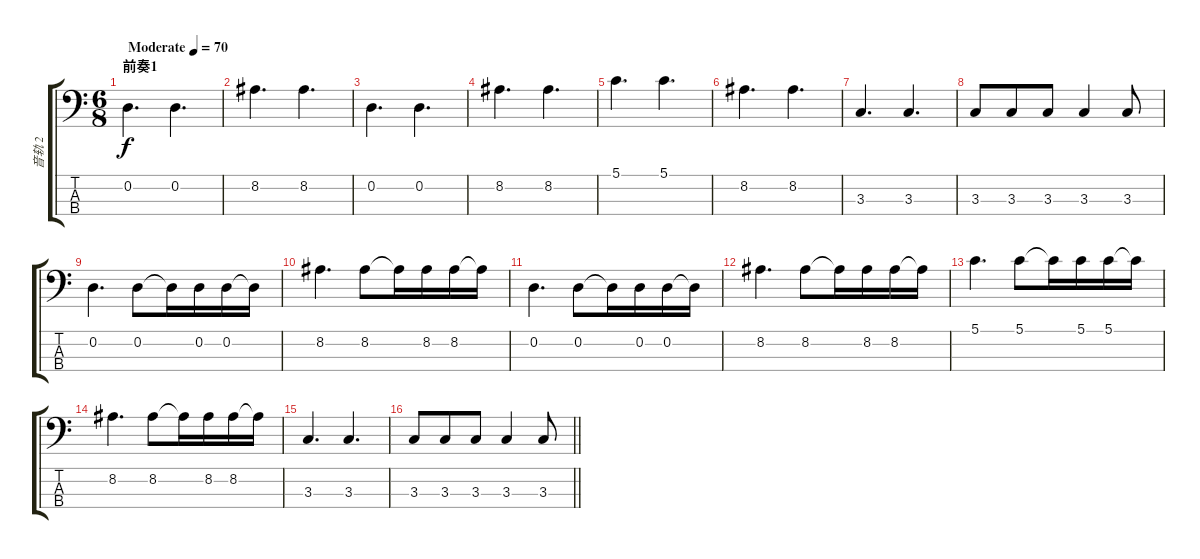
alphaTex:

\track ("音轨 2" "音轨 2") {instrument electricbassfinger}
\staff {score tabs}
\tuning (G2 D2 A1 E1) {hide}
\ts (6 8)
\section ("" "前奏1")
\tempo (70 "Moderate")
\clef f4
\ks c
0.2.4{d dy f instrument electricbassfinger} 0.2.4{d} |
8.2.4{d} 8.2.4{d} |
0.2.4{d} 0.2.4{d} |
8.2.4{d} 8.2.4{d} |
5.1.4{d} 5.1.4{d} |
8.2.4{d} 8.2.4{d} |
3.3.4{d txt ""} 3.3.4{d} |
3.3.8 3.3.8 3.3.8 3.3.4 3.3.8 |
0.2.4{d} 0.2.8 0.2{t}.16 0.2.16 0.2.16 0.2{t}.16 |
8.2.4{d} 8.2.8 8.2{t}.16 8.2.16 8.2.16 8.2{t}.16 |
0.2.4{d} 0.2.8 0.2{t}.16 0.2.16 0.2.16 0.2{t}.16 |
8.2.4{d} 8.2.8 8.2{t}.16 8.2.16 8.2.16 8.2{t}.16 |
5.1.4{d} 5.1.8 5.1{t}.16 5.1.16 5.1.16 5.1{t}.16 |
8.2.4{d} 8.2.8 8.2{t}.16 8.2.16 8.2.16 8.2{t}.16 |
3.3.4{d} 3.3.4{d} |
\barLineRight lightlight
3.3.8 3.3.8 3.3.8 3.3.4 3.3.8
